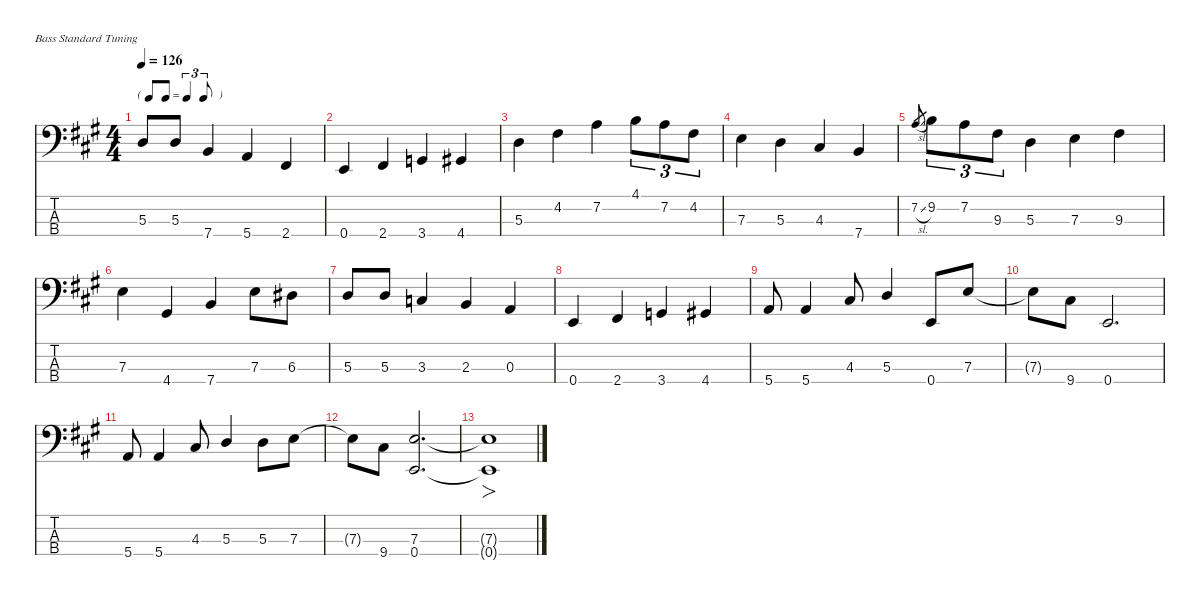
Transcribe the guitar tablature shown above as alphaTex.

\hideDynamics
\bracketExtendMode nobrackets
\singleTrackTrackNamePolicy hidden
\multiTrackTrackNamePolicy hidden
\firstSystemTrackNameMode fullname
\firstSystemTrackNameOrientation horizontal
\otherSystemsTrackNameOrientation horizontal
\track ("Bass" "E-Bass") {defaultSystemsLayout 4 instrument electricbassfinger}
\staff {score tabs}
\tuning (G2 D2 A1 E1)
\ts (4 4)
\tf triplet8th
\scale
0.5
\tempo 126
\accidentals auto
\clef f4
\ottava regular
\simile none
\ks a
5.3{acc forcenatural}.8{dy f beam Up} 5.3{acc forcenatural}.8{beam Up} 7.4{acc forcenatural}.4{beam Up} 5.4{acc forcenatural}.4{beam Up} 2.4{acc #}.4{beam Up} |
\scale
0.5 0.4{acc forcenatural}.4{beam Up} 2.4{acc #}.4{beam Up} 3.4{acc forcenatural}.4{beam Up} 4.4{acc #}.4{beam Up} |
\scale
0.5 5.3{acc forcenatural}.4{beam Down} 4.2{acc #}.4{beam Down} 7.2{acc forcenatural}.4{beam Down} 4.1{acc forcenatural}.8{tu (3 2) beam Down} 7.2{acc forcenatural}.8{tu (3 2) beam Down} 4.2{acc #}.8{tu (3 2) beam Down} |
\scale
0.5 7.3{acc forcenatural}.4{beam Down} 5.3{acc forcenatural}.4{beam Down} 4.3{acc #}.4{beam Up} 7.4{acc forcenatural}.4{beam Up} |
\scale
0.512195 7.2{sl acc forcenatural}.8{gr beam Up} 9.2{acc forcenatural}.8{tu (3 2) beam Down} 7.2{acc forcenatural}.8{tu (3 2) beam Down} 9.3{acc #}.8{tu (3 2) beam Down} 5.3{acc forcenatural}.4{beam Down} 7.3{acc forcenatural}.4{beam Down} 9.3{acc #}.4{beam Down} |
\scale
0.487805 7.3{acc forcenatural}.4{beam Down} 4.4{acc #}.4{beam Up} 7.4{acc forcenatural}.4{beam Up} 7.3{acc forcenatural}.8{beam Down} 6.3{acc #}.8{beam Down} |
\scale
0.5 5.3{acc forcenatural}.8{beam Up} 5.3{acc forcenatural}.8{beam Up} 3.3{acc forcenatural}.4{beam Up} 2.3{acc forcenatural}.4{beam Up} 0.3{acc forcenatural}.4{beam Up} |
\scale
0.5 0.4{acc forcenatural}.4{beam Up} 2.4{acc #}.4{beam Up} 3.4{acc forcenatural}.4{beam Up} 4.4{acc #}.4{beam Up} |
\scale
0.5 5.4{acc forcenatural}.8{beam Up} 5.4{acc forcenatural}.4{beam Up} 4.3{acc #}.8{beam Up} 5.3{acc forcenatural}.4{beam Up} 0.4{acc forcenatural}.8{beam Up} 7.3{acc forcenatural}.8{beam Up} |
\scale
0.5 7.3{t acc forcenatural}.8{beam Down} 9.4{acc #}.8{beam Down} 0.4{acc forcenatural}.2{d beam Up} |
\scale
0.5 5.4{acc forcenatural}.8{beam Up} 5.4{acc forcenatural}.4{beam Up} 4.3{acc #}.8{beam Up} 5.3{acc forcenatural}.4{beam Up} 5.3{acc forcenatural}.8{beam Down} 7.3{acc forcenatural}.8{beam Down} |
7.3{t acc forcenatural}.8{beam Down} 9.4{acc #}.8{beam Down} (7.3{acc forcenatural} 0.4{acc forcenatural}).2{d beam Up} |
(0.4{t acc forcenatural} 7.3{t acc forcenatural}).1{fo beam Up}
